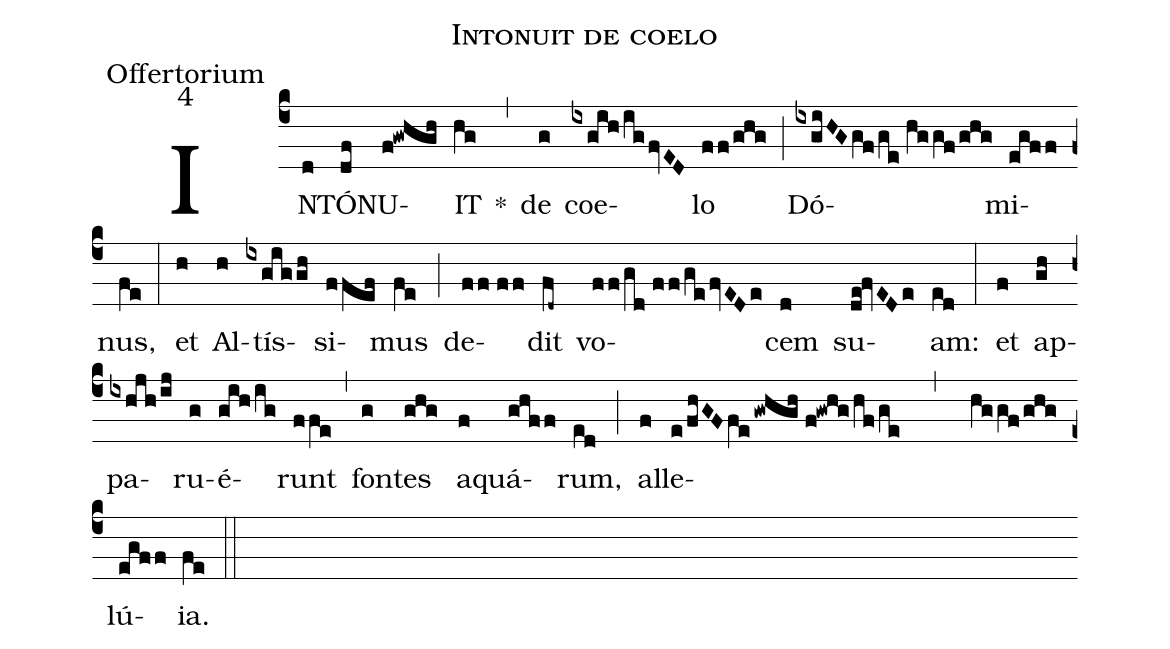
name:Intonuit de coelo;
office-part:Offertorium;
mode:4;
%%
(c4) IN(d)TÓ(df)NU(f!gwhgh)IT(hg) *(,) de(g) coe(ixgih/ig/fvED)lo(ff/ghg) (;) Dó(ixgiHGgf/ge//hggf/ghg)mi(egff)nus,(fe) (:) et(h) Al(h)tís(ixgiggh)si(ffef)mus(fe) (;) de(ff//ff)dit(fd~) vo(ff/gd//ff/ge/fvEDe)cem(d) su(de!fvEDe)am:(ed) (:) et(f) ap(gh)pa(ixhjh/ij)ru(g)é(gih/ig)runt(ffe) (,) fon(g)tes(ghg) a(f)quá(ghff)rum,(ed) (;) al(f)le(e/fhGFfe/gwhgh//f!gwhg/hf/ge , hggf/ghg)lú(egff)ia.(fe) (::)
